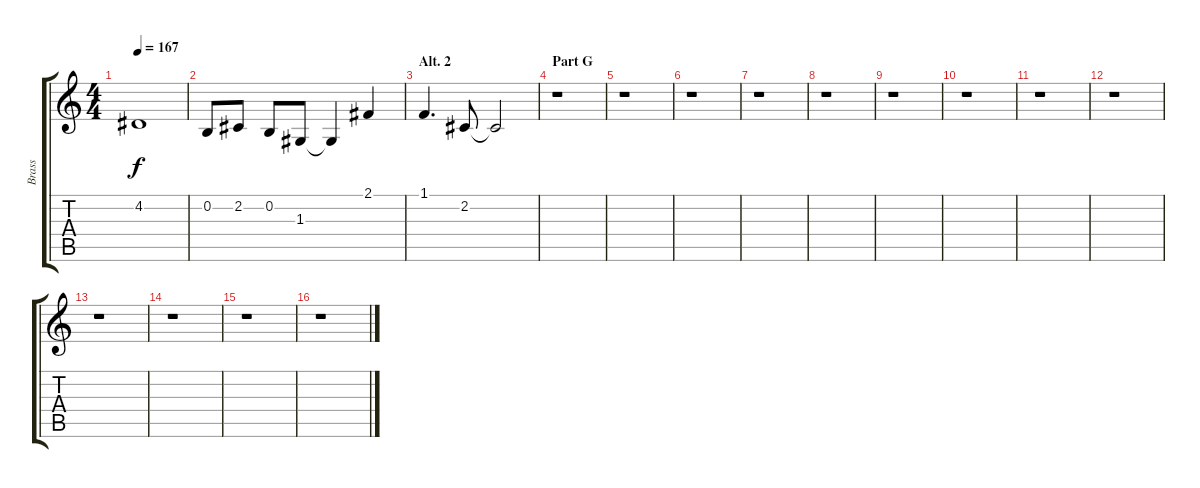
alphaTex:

\track ("Brass" "Brass") {mute instrument brasssection}
\staff {score tabs}
\tuning (E4 B3 G3 D3 A2 E2) {hide}
\ts (4 4)
\tempo 167
\clef g2
\ks c
4.2{t}.1{dy f} |
0.2.8 2.2.8 0.2.8 1.3.8 1.3{t}.4 2.1.4 |
\section ("" "Alt. 2")
1.1.4{d} 2.2.8 2.2{t}.2 |
\section ("" "Part G")
r.1 |
r.1 |
r.1 |
r.1 |
r.1 |
r.1 |
r.1 |
r.1 |
r.1 |
r.1 |
r.1 |
r.1 |
r.1
